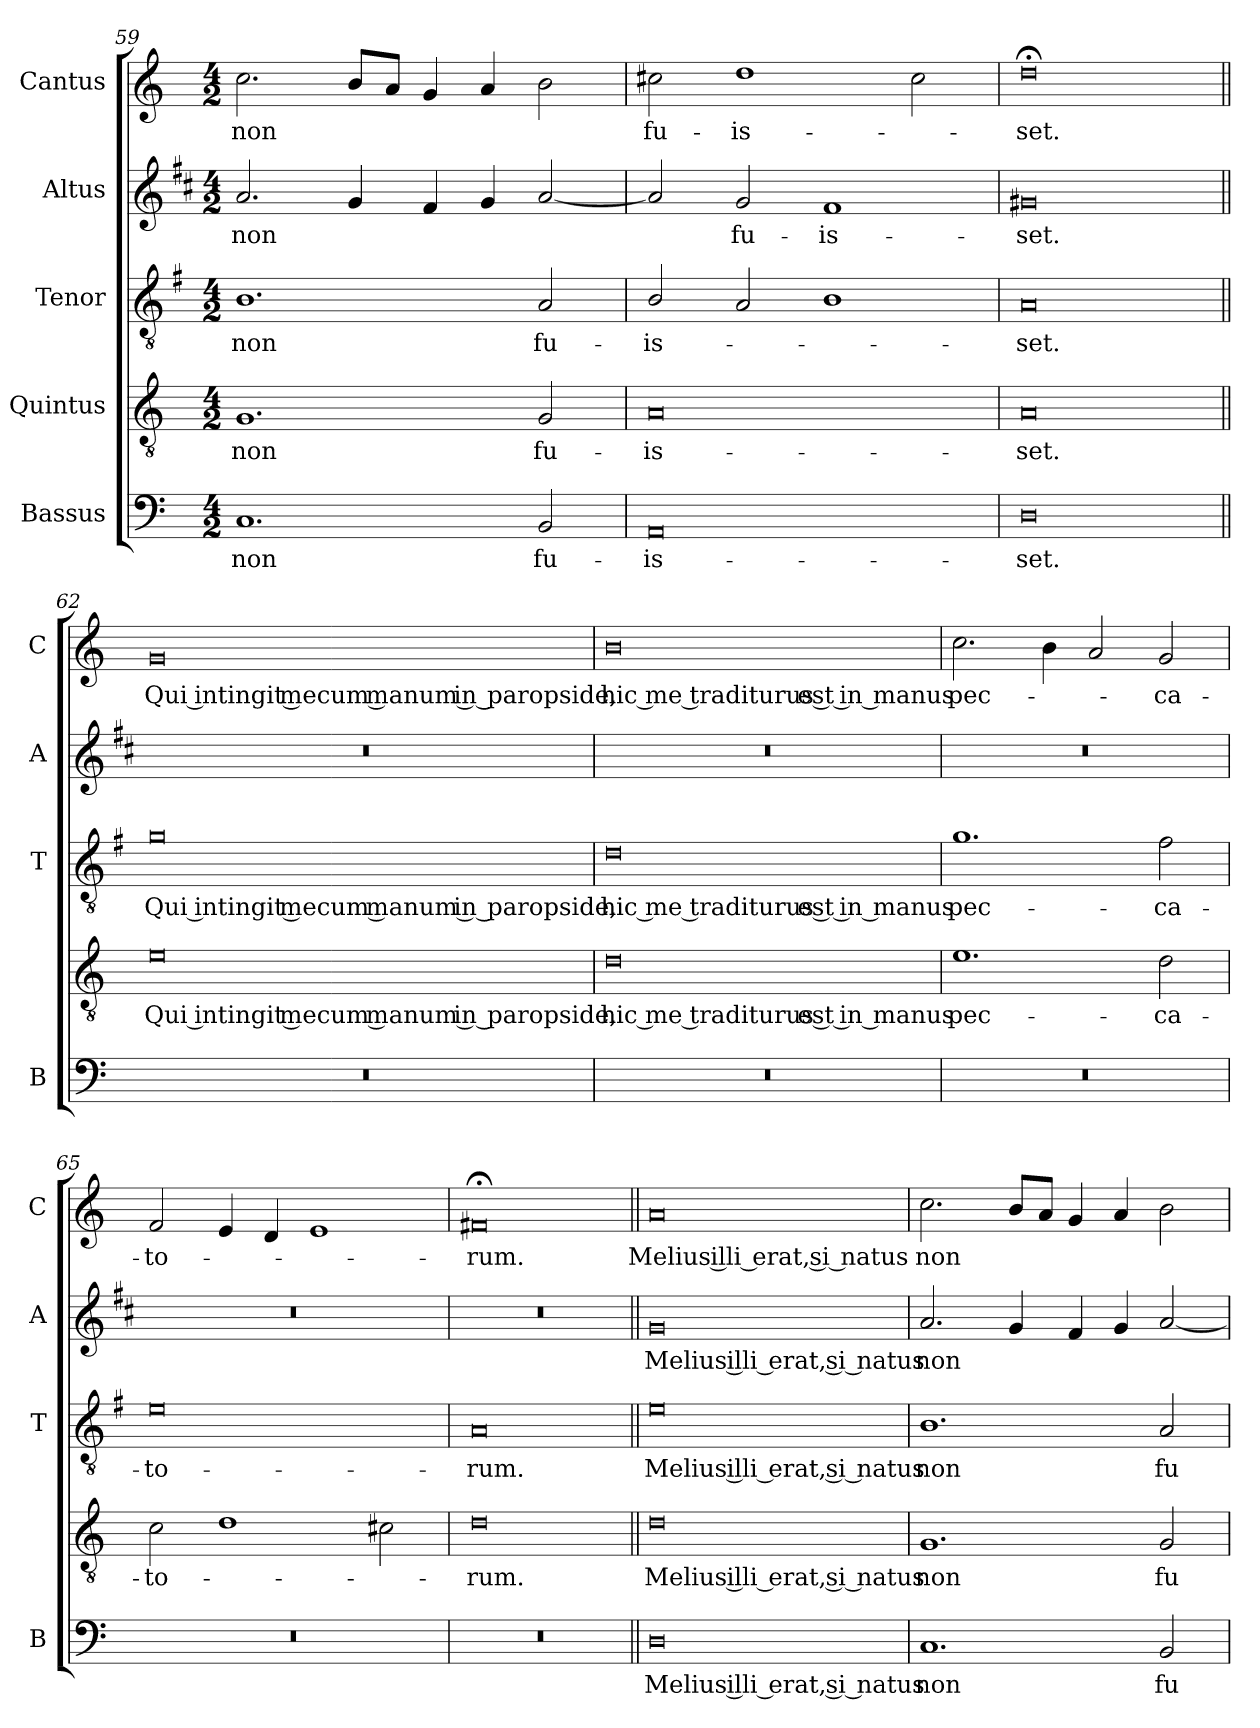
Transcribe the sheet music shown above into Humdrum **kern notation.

**kern	**text	**kern	**text	**kern	**text	**kern	**text	**kern	**text
*part5	*part5	*part4	*part4	*part3	*part3	*part2	*part2	*part1	*part1
*staff5	*staff5	*staff4	*staff4	*staff3	*staff3	*staff2	*staff2	*staff1	*staff1
*I"Bassus	*	*I"Quintus	*	*I"Tenor	*	*I"Altus	*	*I"Cantus	*
*I'B	*	*	*	*I'T	*	*I'A	*	*I'C	*
*clefF4	*	*clefGv2	*	*clefGv2	*	*clefG2	*	*clefG2	*
*	*	*	*	*ITrd4c7	*	*ITrd1c2	*	*	*
*k[]	*	*k[]	*	*k[]	*	*k[]	*	*k[]	*
*C:	*	*C:	*	*C:	*	*C:	*	*C:	*
*M4/2	*	*M4/2	*	*M4/2	*	*M4/2	*	*M4/2	*
=59	=59	=59	=59	=59	=59	=59	=59	=59	=59
!	!LO:LY:b	!	!LO:LY:b	!	!LO:LY:b	!	!LO:LY:b	!	!LO:LY:b
1.C	non	1.G	non	1.E	non	2.g/	non	2.cc\	non
.	.	.	.	.	.	4f/	.	8b/L	.
.	.	.	.	.	.	.	.	8a/J	.
.	.	.	.	.	.	4e/	.	4g/	.
.	.	.	.	.	.	4f/	.	4a/	.
!	!LO:LY:b	!	!LO:LY:b	!	!LO:LY:b	!	!	!	!
2BB/	fu-	2G/	fu-	2D/	fu-	[2g/	.	2b\	.
=60	=60	=60	=60	=60	=60	=60	=60	=60	=60
!	!LO:LY:b	!	!LO:LY:b	!	!LO:LY:b	!	!	!	!LO:LY:b
0AA	-is-	0A	-is-	2E/	-is-	2g/]	.	2cc#X\	fu-
!	!	!	!	!	!	!	!LO:LY:b	!	!LO:LY:b
.	.	.	.	2D/	.	2f/	fu-	1dd	-is-
!	!	!	!	!	!	!	!LO:LY:b	!	!
.	.	.	.	1E	.	1e	-is-	.	.
.	.	.	.	.	.	.	.	2cc#\	.
!!LO:LB:g=z
=61	=61	=61	=61	=61	=61	=61	=61	=61	=61
!	!LO:LY:b	!	!LO:LY:b	!	!LO:LY:b	!	!LO:LY:b	!	!LO:LY:b
0D	-set.	0A	-set.	0D	-set.	0f#X	-set.	0dd;<	-set.
=62||	=62||	=62||	=62||	=62||	=62||	=62||	=62||	=62||	=62||
!	!	!	!LO:LY:b	!	!LO:LY:b	!	!	!	!LO:LY:b
0r	.	0e	Qui intingit mecum manum in paropside,	0c	Qui intingit mecum manum in paropside,	0r	.	0g	Qui intingit mecum manum in paropside,
=63	=63	=63	=63	=63	=63	=63	=63	=63	=63
!	!	!	!LO:LY:b	!	!LO:LY:b	!	!	!	!LO:LY:b
0r	.	0d	hic me traditurus est in manus	0G	hic me traditurus est in manus	0r	.	0b	hic me traditurus est in manus
=64	=64	=64	=64	=64	=64	=64	=64	=64	=64
!	!	!	!LO:LY:b	!	!LO:LY:b	!	!	!	!LO:LY:b
0r	.	1.e	pec-	1.c	pec-	0r	.	2.cc\	pec-
.	.	.	.	.	.	.	.	4b\	.
.	.	.	.	.	.	.	.	2a/	.
!	!	!	!LO:LY:b	!	!LO:LY:b	!	!	!	!LO:LY:b
.	.	2d\	-ca-	2B\	-ca-	.	.	2g/	-ca-
!!LO:PB:g=z
=65	=65	=65	=65	=65	=65	=65	=65	=65	=65
!	!	!	!LO:LY:b	!	!LO:LY:b	!	!	!	!LO:LY:b
0r	.	2c\	-to-	0A	-to-	0r	.	2f/	-to-
.	.	1d	.	.	.	.	.	4e/	.
.	.	.	.	.	.	.	.	4d/	.
.	.	.	.	.	.	.	.	1e	.
.	.	2c#X\	.	.	.	.	.	.	.
=66	=66	=66	=66	=66	=66	=66	=66	=66	=66
!	!	!	!LO:LY:b	!	!LO:LY:b	!	!	!	!LO:LY:b
0r	.	0d	-rum.	0D	-rum.	0r	.	0f#X;<	-rum.
=67||	=67||	=67||	=67||	=67||	=67||	=67||	=67||	=67||	=67||
!	!LO:LY:b	!	!LO:LY:b	!	!LO:LY:b	!	!LO:LY:b	!	!LO:LY:b
0D	Melius illi erat, si natus	0d	Melius illi erat, si natus	0A	Melius illi erat, si natus	0f	Melius illi erat, si natus	0a	Melius illi erat, si natus
=68	=68	=68	=68	=68	=68	=68	=68	=68	=68
!	!LO:LY:b	!	!LO:LY:b	!	!LO:LY:b	!	!LO:LY:b	!	!LO:LY:b
1.C	non	1.G	non	1.E	non	2.g/	non	2.cc\	non
.	.	.	.	.	.	4f/	.	8b/L	.
.	.	.	.	.	.	.	.	8a/J	.
.	.	.	.	.	.	4e/	.	4g/	.
.	.	.	.	.	.	4f/	.	4a/	.
!	!LO:LY:b	!	!LO:LY:b	!	!LO:LY:b	!	!	!	!
2BB/	fu-	2G/	fu-	2D/	fu-	[2g/	.	2b\	.
=	=	=	=	=	=	=	=	=	=
*-	*-	*-	*-	*-	*-	*-	*-	*-	*-
